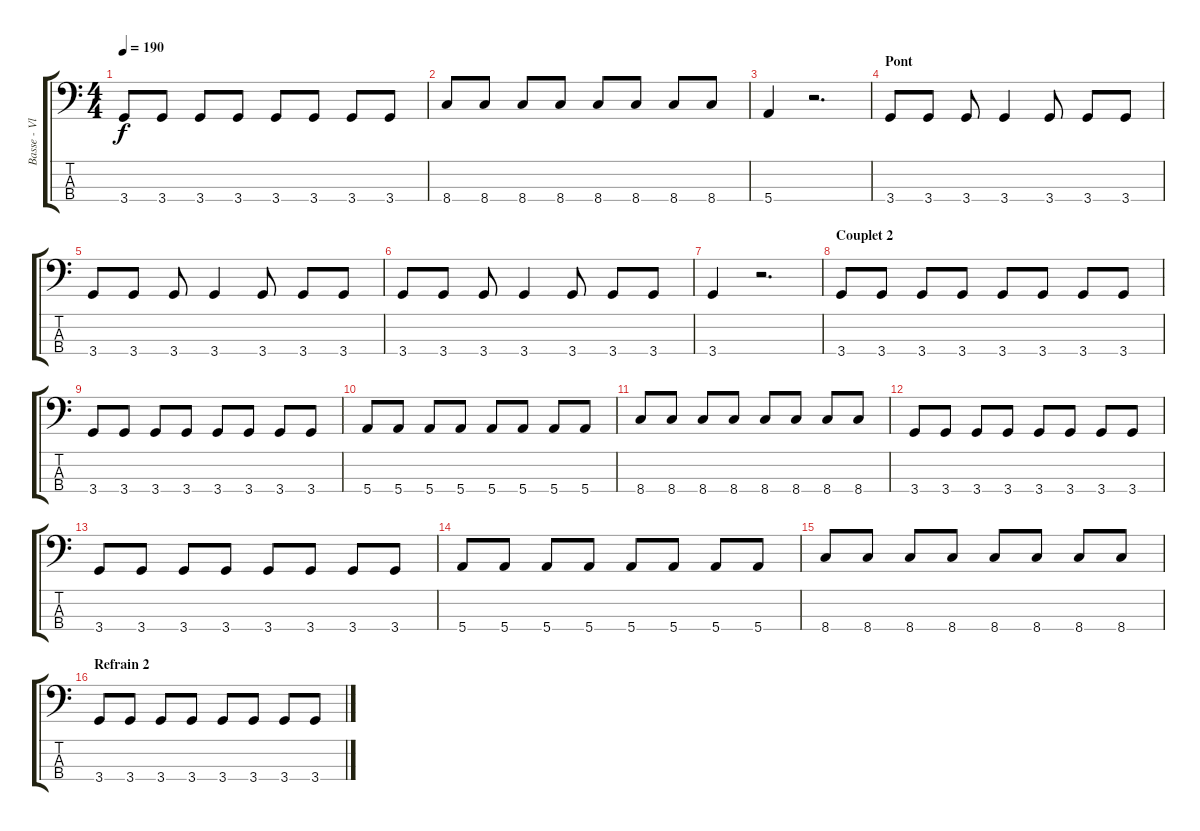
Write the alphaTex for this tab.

\track ("Basse - Vlad" "Basse - Vl") {instrument electricbassfinger}
\staff {score tabs}
\tuning (G2 D2 A1 E1) {hide}
\ts (4 4)
\tempo 190
\clef f4
\ks c
3.4.8{dy f} 3.4.8 3.4.8 3.4.8 3.4.8 3.4.8 3.4.8 3.4.8 |
8.4.8 8.4.8 8.4.8 8.4.8 8.4.8 8.4.8 8.4.8 8.4.8 |
5.4.4 r.2{d} |
\section ("" "Pont")
3.4.8 3.4.8 3.4.8 3.4.4 3.4.8 3.4.8 3.4.8 |
3.4.8 3.4.8 3.4.8 3.4.4 3.4.8 3.4.8 3.4.8 |
3.4.8 3.4.8 3.4.8 3.4.4 3.4.8 3.4.8 3.4.8 |
3.4.4 r.2{d} |
\section ("" "Couplet 2")
3.4.8 3.4.8 3.4.8 3.4.8 3.4.8 3.4.8 3.4.8 3.4.8 |
3.4.8 3.4.8 3.4.8 3.4.8 3.4.8 3.4.8 3.4.8 3.4.8 |
5.4.8 5.4.8 5.4.8 5.4.8 5.4.8 5.4.8 5.4.8 5.4.8 |
8.4.8 8.4.8 8.4.8 8.4.8 8.4.8 8.4.8 8.4.8 8.4.8 |
3.4.8 3.4.8 3.4.8 3.4.8 3.4.8 3.4.8 3.4.8 3.4.8 |
3.4.8 3.4.8 3.4.8 3.4.8 3.4.8 3.4.8 3.4.8 3.4.8 |
5.4.8 5.4.8 5.4.8 5.4.8 5.4.8 5.4.8 5.4.8 5.4.8 |
8.4.8 8.4.8 8.4.8 8.4.8 8.4.8 8.4.8 8.4.8 8.4.8 |
\section ("" "Refrain 2")
3.4.8 3.4.8 3.4.8 3.4.8 3.4.8 3.4.8 3.4.8 3.4.8
